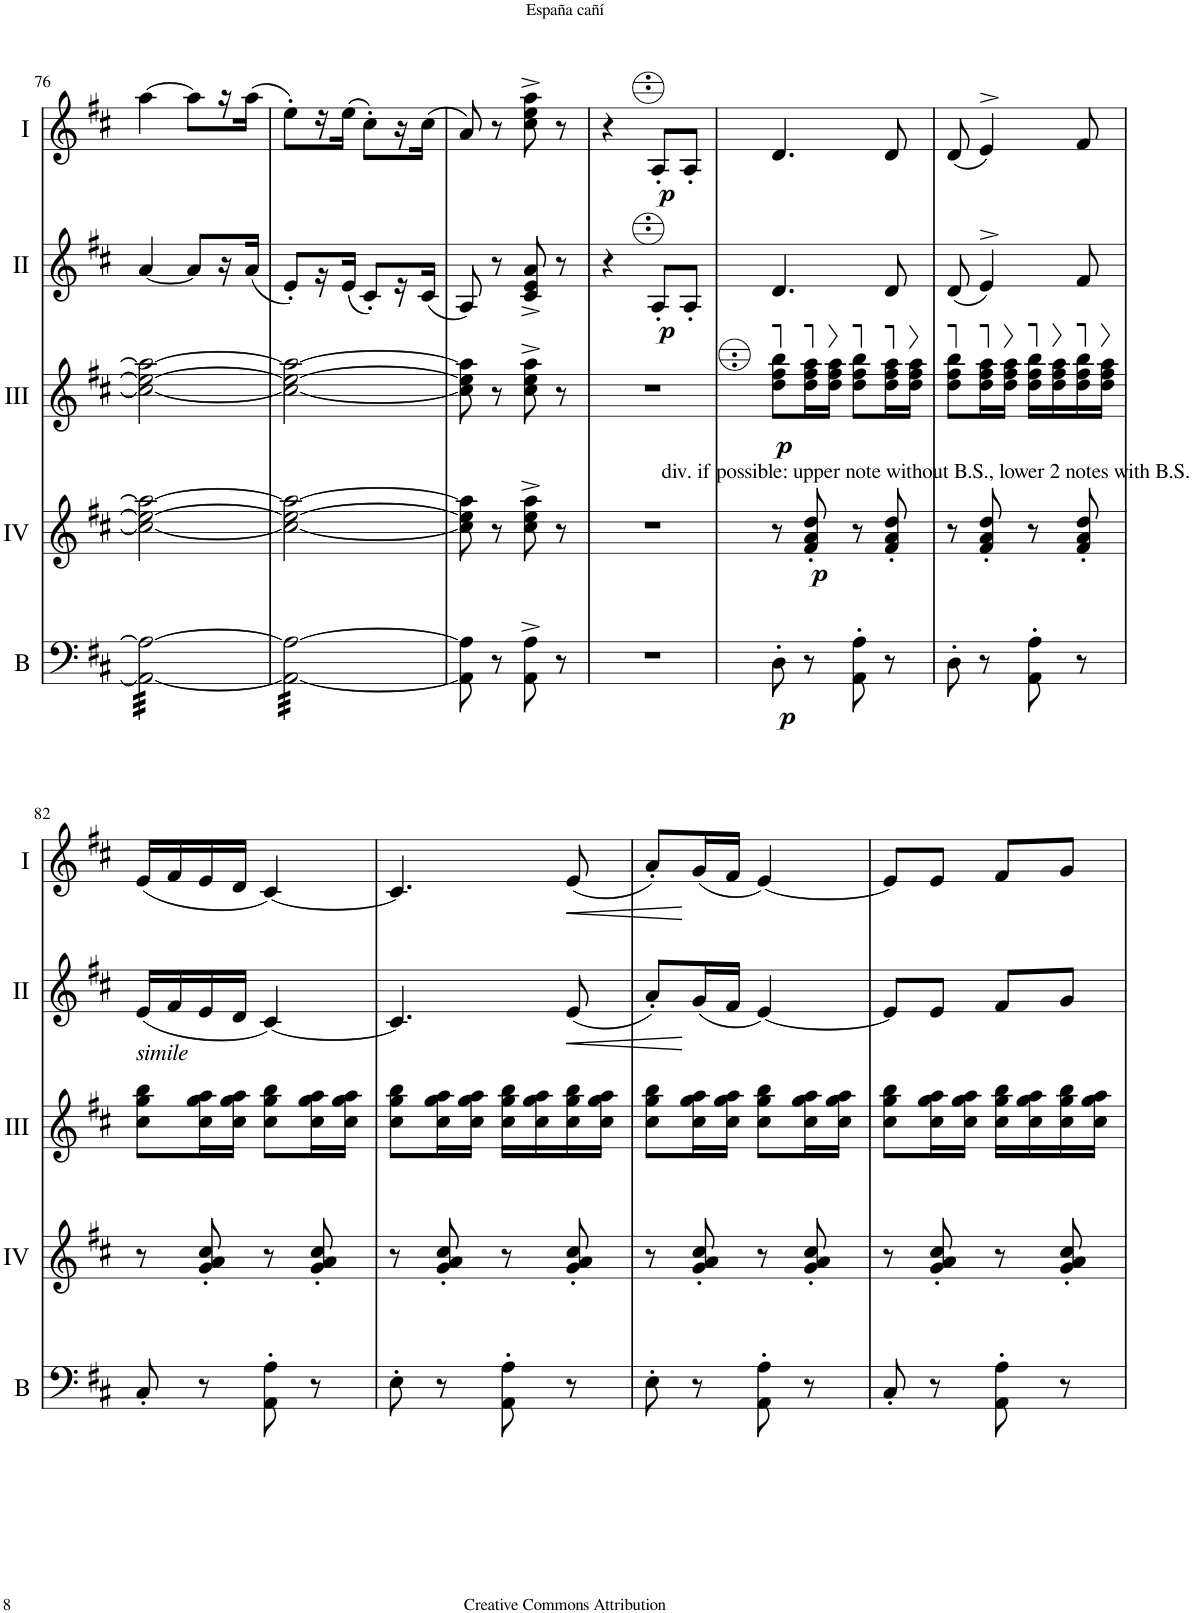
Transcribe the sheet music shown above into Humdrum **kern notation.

**kern	**dynam	**kern	**dynam	**kern	**dynam	**kern	**dynam	**kern	**dynam
*part5	*part5	*part4	*part4	*part3	*part3	*part2	*part2	*part1	*part1
*staff5	*staff5	*staff4	*staff4	*staff3	*staff3	*staff2	*staff2	*staff1	*staff1
*I"Bass	*	*I"Acc. 4	*	*I"Acc. 3	*	*I"Acc. 2	*	*I"Acc. 1	*
*I'B	*	*	*	*	*	*	*	*	*
!!LO:PB:g=z
*clefF4	*	*clefG2	*	*clefG2	*	*clefG2	*	*clefG2	*
*Trd7c12	*	*Trd7c12	*	*	*	*	*	*	*
*k[f#c#]	*	*k[f#c#]	*	*k[f#c#]	*	*k[f#c#]	*	*k[f#c#]	*
*M2/4	*	*M2/4	*	*M2/4	*	*M2/4	*	*M2/4	*
=76	=76	=76	=76	=76	=76	=76	=76	=76	=76
*tremolo	*	*	*	*	*	*	*	*	*
32AA\ 32A\LLL	.	2cc#\_ 2ee\_ 2aa\_	.	2cc#\_ 2ee\_ 2aa\_	.	[4a/	.	[4aa\	.
32AA\ 32A\	.	.	.	.	.	.	.	.	.
32AA\ 32A\	.	.	.	.	.	.	.	.	.
32AA\ 32A\	.	.	.	.	.	.	.	.	.
32AA\ 32A\	.	.	.	.	.	.	.	.	.
32AA\ 32A\	.	.	.	.	.	.	.	.	.
32AA\ 32A\	.	.	.	.	.	.	.	.	.
32AA\ 32A\	.	.	.	.	.	.	.	.	.
32AA\ 32A\	.	.	.	.	.	8a/L]	.	8aa\L]	.
32AA\ 32A\	.	.	.	.	.	.	.	.	.
32AA\ 32A\	.	.	.	.	.	.	.	.	.
32AA\ 32A\	.	.	.	.	.	.	.	.	.
32AA\ 32A\	.	.	.	.	.	16r	.	16r	.
32AA\ 32A\	.	.	.	.	.	.	.	.	.
32AA\ 32A\	.	.	.	.	.	(16a/JJ	.	(16aa\JJ	.
32AA\ 32A\JJJ	.	.	.	.	.	.	.	.	.
=77	=77	=77	=77	=77	=77	=77	=77	=77	=77
32AA\ 32A\LLL	.	2cc#\_ 2ee\_ 2aa\_	.	2cc#\_ 2ee\_ 2aa\_	.	8e'/L)	.	8ee'\L)	.
32AA\ 32A\	.	.	.	.	.	.	.	.	.
32AA\ 32A\	.	.	.	.	.	.	.	.	.
32AA\ 32A\	.	.	.	.	.	.	.	.	.
32AA\ 32A\	.	.	.	.	.	16r	.	16r	.
32AA\ 32A\	.	.	.	.	.	.	.	.	.
32AA\ 32A\	.	.	.	.	.	(16e/JJ	.	(16ee\JJ	.
32AA\ 32A\	.	.	.	.	.	.	.	.	.
32AA\ 32A\	.	.	.	.	.	8c#'/L)	.	8cc#'\L)	.
32AA\ 32A\	.	.	.	.	.	.	.	.	.
32AA\ 32A\	.	.	.	.	.	.	.	.	.
32AA\ 32A\	.	.	.	.	.	.	.	.	.
32AA\ 32A\	.	.	.	.	.	16r	.	16r	.
32AA\ 32A\	.	.	.	.	.	.	.	.	.
32AA\ 32A\	.	.	.	.	.	(16c#/JJ	.	(16cc#\JJ	.
32AA\ 32A\JJJ	.	.	.	.	.	.	.	.	.
*Xtremolo	*	*	*	*	*	*	*	*	*
=78	=78	=78	=78	=78	=78	=78	=78	=78	=78
8AA\] 8A\]	.	8cc#\] 8ee\] 8aa\]	.	8cc#\] 8ee\] 8aa\]	.	8A/)	.	8a/)	.
8r	.	8r	.	8r	.	8r	.	8r	.
8AA\^ 8A\^	.	8cc#\^ 8ee\^ 8aa\^	.	8cc#\^ 8ee\^ 8aa\^	.	8c#/^ 8e/^ 8a/^	.	8cc#\^ 8ee\^ 8aa\^	.
8r	.	8r	.	8r	.	8r	.	8r	.
=79	=79	=79	=79	=79	=79	=79	=79	=79	=79
2r	.	2r	.	2r	.	4r	.	4r	.
!	!	!	!	!	!	!	!LO:DY:b	!	!LO:DY:b
.	.	.	.	.	.	8A'/L	p	8A'/L	p
.	.	.	.	.	.	8A'/J	.	8A'/J	.
=80	=80	=80	=80	=80	=80	=80	=80	=80	=80
!	!	!	!	!LO:TX:b:t=div. if possible&colon; upper note without B.S., lower 2 notes with B.S.	!	!	!	!	!
!	!LO:DY:b	!	!	!	!LO:DY:b	!	!	!	!
8D'\	p	8r	.	8dd\ 8ff#\ 8bb\L	p	4.d/	.	4.d/	.
!	!	!	!LO:DY:b	!	!	!	!	!	!
8r	.	8f#/' 8a/' 8dd/'	p	16dd\ 16ff#\ 16aa\L	.	.	.	.	.
.	.	.	.	16dd\ 16ff#\ 16aa\JJ	.	.	.	.	.
8AA\' 8A\'	.	8r	.	8dd\ 8ff#\ 8bb\L	.	.	.	.	.
8r	.	8f#/' 8a/' 8dd/'	.	16dd\ 16ff#\ 16aa\L	.	8d/	.	8d/	.
.	.	.	.	16dd\ 16ff#\ 16aa\JJ	.	.	.	.	.
=81	=81	=81	=81	=81	=81	=81	=81	=81	=81
8D'\	.	8r	.	8dd\ 8ff#\ 8bb\L	.	(8d/	.	(8d/	.
8r	.	8f#/' 8a/' 8dd/'	.	16dd\ 16ff#\ 16aa\L	.	4e^>/)	.	4e^>/)	.
.	.	.	.	16dd\ 16ff#\ 16aa\JJ	.	.	.	.	.
8AA\' 8A\'	.	8r	.	16dd\ 16ff#\ 16bb\LL	.	.	.	.	.
.	.	.	.	16dd\ 16ff#\ 16aa\	.	.	.	.	.
8r	.	8f#/' 8a/' 8dd/'	.	16dd\ 16ff#\ 16bb\	.	8f#/	.	8f#/	.
.	.	.	.	16dd\ 16ff#\ 16aa\JJ	.	.	.	.	.
!!LO:LB:g=z
=82	=82	=82	=82	=82	=82	=82	=82	=82	=82
!	!	!	!	!LO:TX:a:i:t=simile	!	!	!	!	!
8C#'/	.	8r	.	8cc#\ 8gg\ 8bb\L	.	(16e/LL	.	(16e/LL	.
.	.	.	.	.	.	16f#/	.	16f#/	.
8r	.	8g/' 8a/' 8cc#/'	.	16cc#\ 16gg\ 16aa\L	.	16e/	.	16e/	.
.	.	.	.	16cc#\ 16gg\ 16aa\JJ	.	16d/JJ	.	16d/JJ	.
8AA\' 8A\'	.	8r	.	8cc#\ 8gg\ 8bb\L	.	[4c#/)	.	[4c#/)	.
8r	.	8g/' 8a/' 8cc#/'	.	16cc#\ 16gg\ 16aa\L	.	.	.	.	.
.	.	.	.	16cc#\ 16gg\ 16aa\JJ	.	.	.	.	.
=83	=83	=83	=83	=83	=83	=83	=83	=83	=83
8E'\	.	8r	.	8cc#\ 8gg\ 8bb\L	.	4.c#/]	.	4.c#/]	.
8r	.	8g/' 8a/' 8cc#/'	.	16cc#\ 16gg\ 16aa\L	.	.	.	.	.
.	.	.	.	16cc#\ 16gg\ 16aa\JJ	.	.	.	.	.
8AA\' 8A\'	.	8r	.	16cc#\ 16gg\ 16bb\LL	.	.	.	.	.
.	.	.	.	16cc#\ 16gg\ 16aa\	.	.	.	.	.
!	!	!	!	!	!	!	!LO:HP:b	!	!LO:HP:b
8r	.	8g/' 8a/' 8cc#/'	.	16cc#\ 16gg\ 16bb\	.	(8e/	<	(8e/	<
.	.	.	.	16cc#\ 16gg\ 16aa\JJ	.	.	.	.	.
=84	=84	=84	=84	=84	=84	=84	=84	=84	=84
8E'\	.	8r	.	8cc#\ 8gg\ 8bb\L	.	8a'/L)	.	8a'/L)	.
8r	.	8g/' 8a/' 8cc#/'	.	16cc#\ 16gg\ 16aa\L	.	(16g/L	[	(16g/L	[
.	.	.	.	16cc#\ 16gg\ 16aa\JJ	.	16f#/JJ	.	16f#/JJ	.
8AA\' 8A\'	.	8r	.	8cc#\ 8gg\ 8bb\L	.	[4e/)	.	[4e/)	.
8r	.	8g/' 8a/' 8cc#/'	.	16cc#\ 16gg\ 16aa\L	.	.	.	.	.
.	.	.	.	16cc#\ 16gg\ 16aa\JJ	.	.	.	.	.
=85	=85	=85	=85	=85	=85	=85	=85	=85	=85
8C#'/	.	8r	.	8cc#\ 8gg\ 8bb\L	.	8e/L]	.	8e/L]	.
8r	.	8g/' 8a/' 8cc#/'	.	16cc#\ 16gg\ 16aa\L	.	8e/J	.	8e/J	.
.	.	.	.	16cc#\ 16gg\ 16aa\JJ	.	.	.	.	.
8AA\' 8A\'	.	8r	.	16cc#\ 16gg\ 16bb\LL	.	8f#/L	.	8f#/L	.
.	.	.	.	16cc#\ 16gg\ 16aa\	.	.	.	.	.
8r	.	8g/' 8a/' 8cc#/'	.	16cc#\ 16gg\ 16bb\	.	8g/J	.	8g/J	.
.	.	.	.	16cc#\ 16gg\ 16aa\JJ	.	.	.	.	.
=	=	=	=	=	=	=	=	=	=
*-	*-	*-	*-	*-	*-	*-	*-	*-	*-
